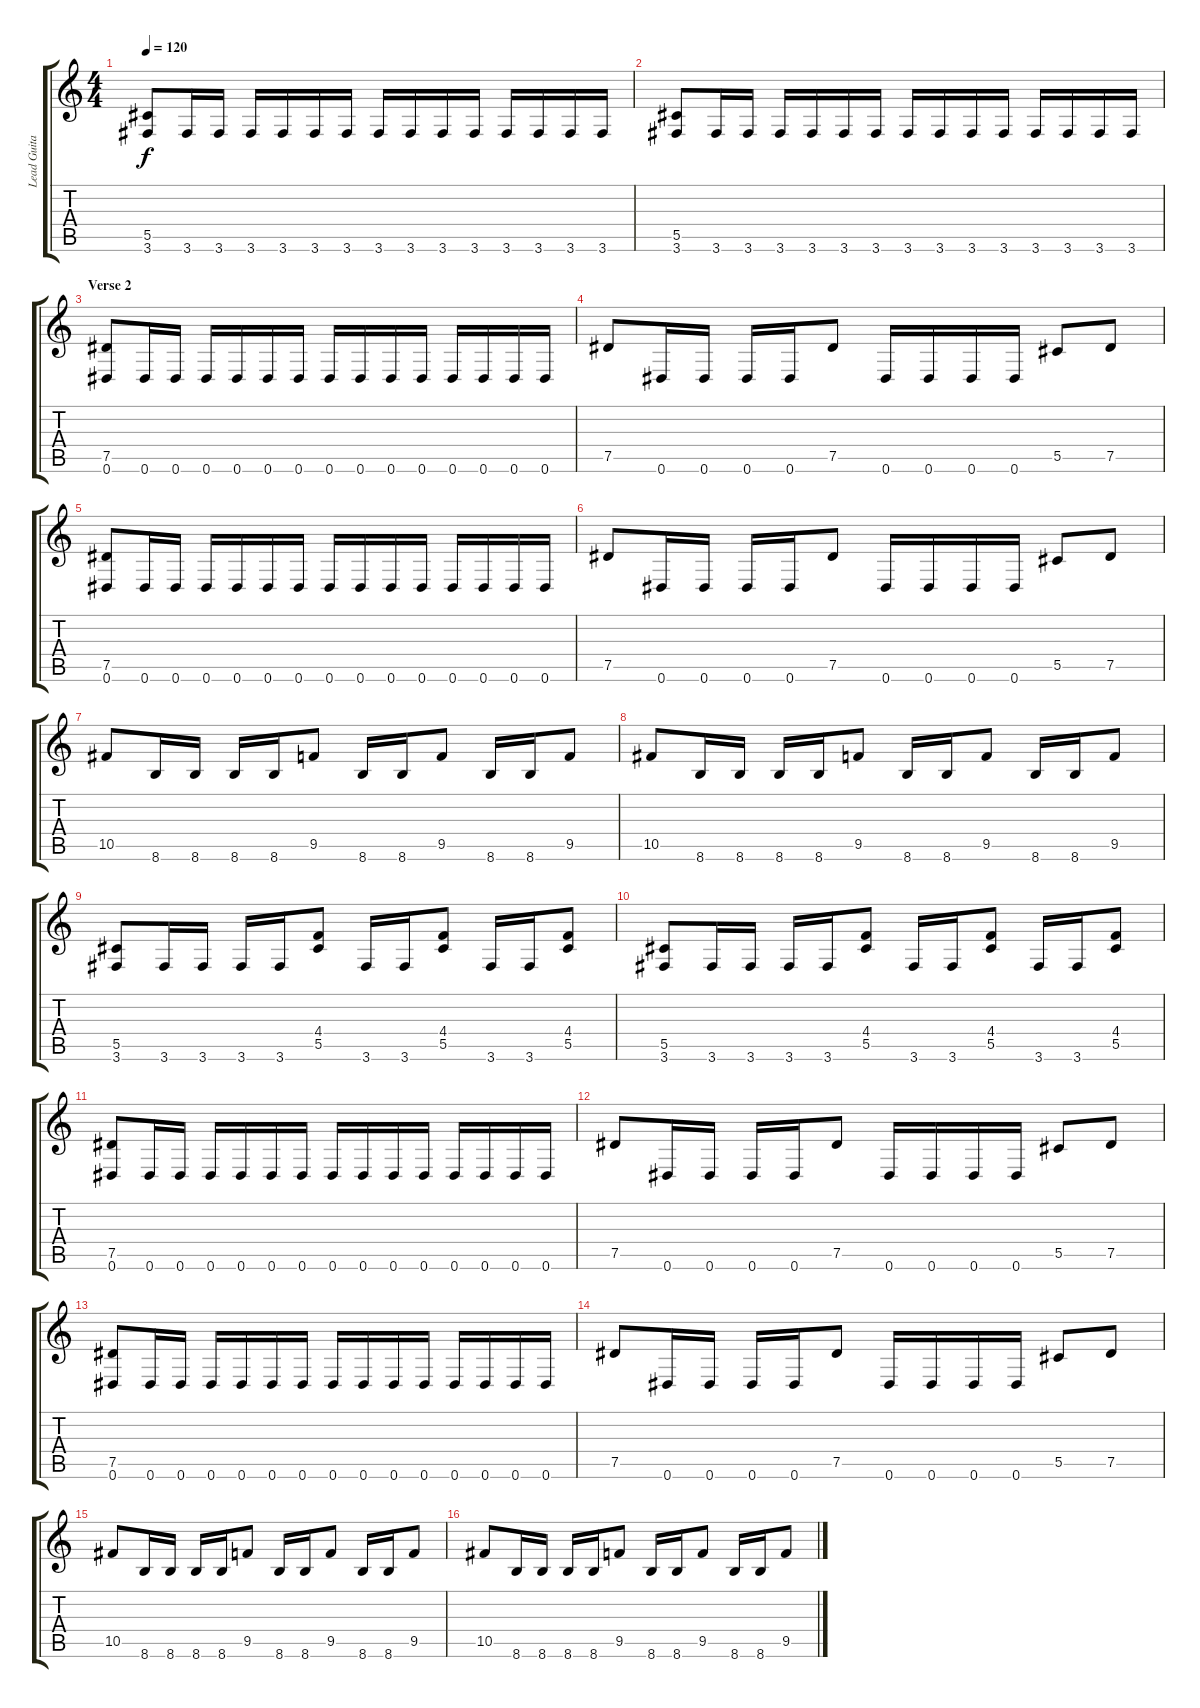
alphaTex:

\track ("Lead Guitar I" "Lead Guita") {instrument distortionguitar}
\staff {score tabs}
\tuning (Eb4 Bb3 Gb3 Db3 Ab2 Eb2) {hide}
\ts (4 4)
\tempo 120
\clef g2
\ks c
(5.5 3.6).8{dy f} 3.6.16 3.6.16 3.6.16 3.6.16 3.6.16 3.6.16 3.6.16 3.6.16 3.6.16 3.6.16 3.6.16 3.6.16 3.6.16 3.6.16 |
(5.5 3.6).8 3.6.16 3.6.16 3.6.16 3.6.16 3.6.16 3.6.16 3.6.16 3.6.16 3.6.16 3.6.16 3.6.16 3.6.16 3.6.16 3.6.16 |
\section ("" "Verse 2")
(7.5 0.6).8 0.6.16 0.6.16 0.6.16 0.6.16 0.6.16 0.6.16 0.6.16 0.6.16 0.6.16 0.6.16 0.6.16 0.6.16 0.6.16 0.6.16 |
7.5.8 0.6.16 0.6.16 0.6.16 0.6.16 7.5.8 0.6.16 0.6.16 0.6.16 0.6.16 5.5.8 7.5.8 |
(7.5 0.6).8 0.6.16 0.6.16 0.6.16 0.6.16 0.6.16 0.6.16 0.6.16 0.6.16 0.6.16 0.6.16 0.6.16 0.6.16 0.6.16 0.6.16 |
7.5.8 0.6.16 0.6.16 0.6.16 0.6.16 7.5.8 0.6.16 0.6.16 0.6.16 0.6.16 5.5.8 7.5.8 |
10.5.8 8.6.16 8.6.16 8.6.16 8.6.16 9.5.8 8.6.16 8.6.16 9.5.8 8.6.16 8.6.16 9.5.8 |
10.5.8 8.6.16 8.6.16 8.6.16 8.6.16 9.5.8 8.6.16 8.6.16 9.5.8 8.6.16 8.6.16 9.5.8 |
(5.5 3.6).8 3.6.16 3.6.16 3.6.16 3.6.16 (4.4 5.5).8 3.6.16 3.6.16 (4.4 5.5).8 3.6.16 3.6.16 (4.4 5.5).8 |
(5.5 3.6).8 3.6.16 3.6.16 3.6.16 3.6.16 (4.4 5.5).8 3.6.16 3.6.16 (4.4 5.5).8 3.6.16 3.6.16 (4.4 5.5).8 |
(7.5 0.6).8 0.6.16 0.6.16 0.6.16 0.6.16 0.6.16 0.6.16 0.6.16 0.6.16 0.6.16 0.6.16 0.6.16 0.6.16 0.6.16 0.6.16 |
7.5.8 0.6.16 0.6.16 0.6.16 0.6.16 7.5.8 0.6.16 0.6.16 0.6.16 0.6.16 5.5.8 7.5.8 |
(7.5 0.6).8 0.6.16 0.6.16 0.6.16 0.6.16 0.6.16 0.6.16 0.6.16 0.6.16 0.6.16 0.6.16 0.6.16 0.6.16 0.6.16 0.6.16 |
7.5.8 0.6.16 0.6.16 0.6.16 0.6.16 7.5.8 0.6.16 0.6.16 0.6.16 0.6.16 5.5.8 7.5.8 |
10.5.8 8.6.16 8.6.16 8.6.16 8.6.16 9.5.8 8.6.16 8.6.16 9.5.8 8.6.16 8.6.16 9.5.8 |
10.5.8 8.6.16 8.6.16 8.6.16 8.6.16 9.5.8 8.6.16 8.6.16 9.5.8 8.6.16 8.6.16 9.5.8
